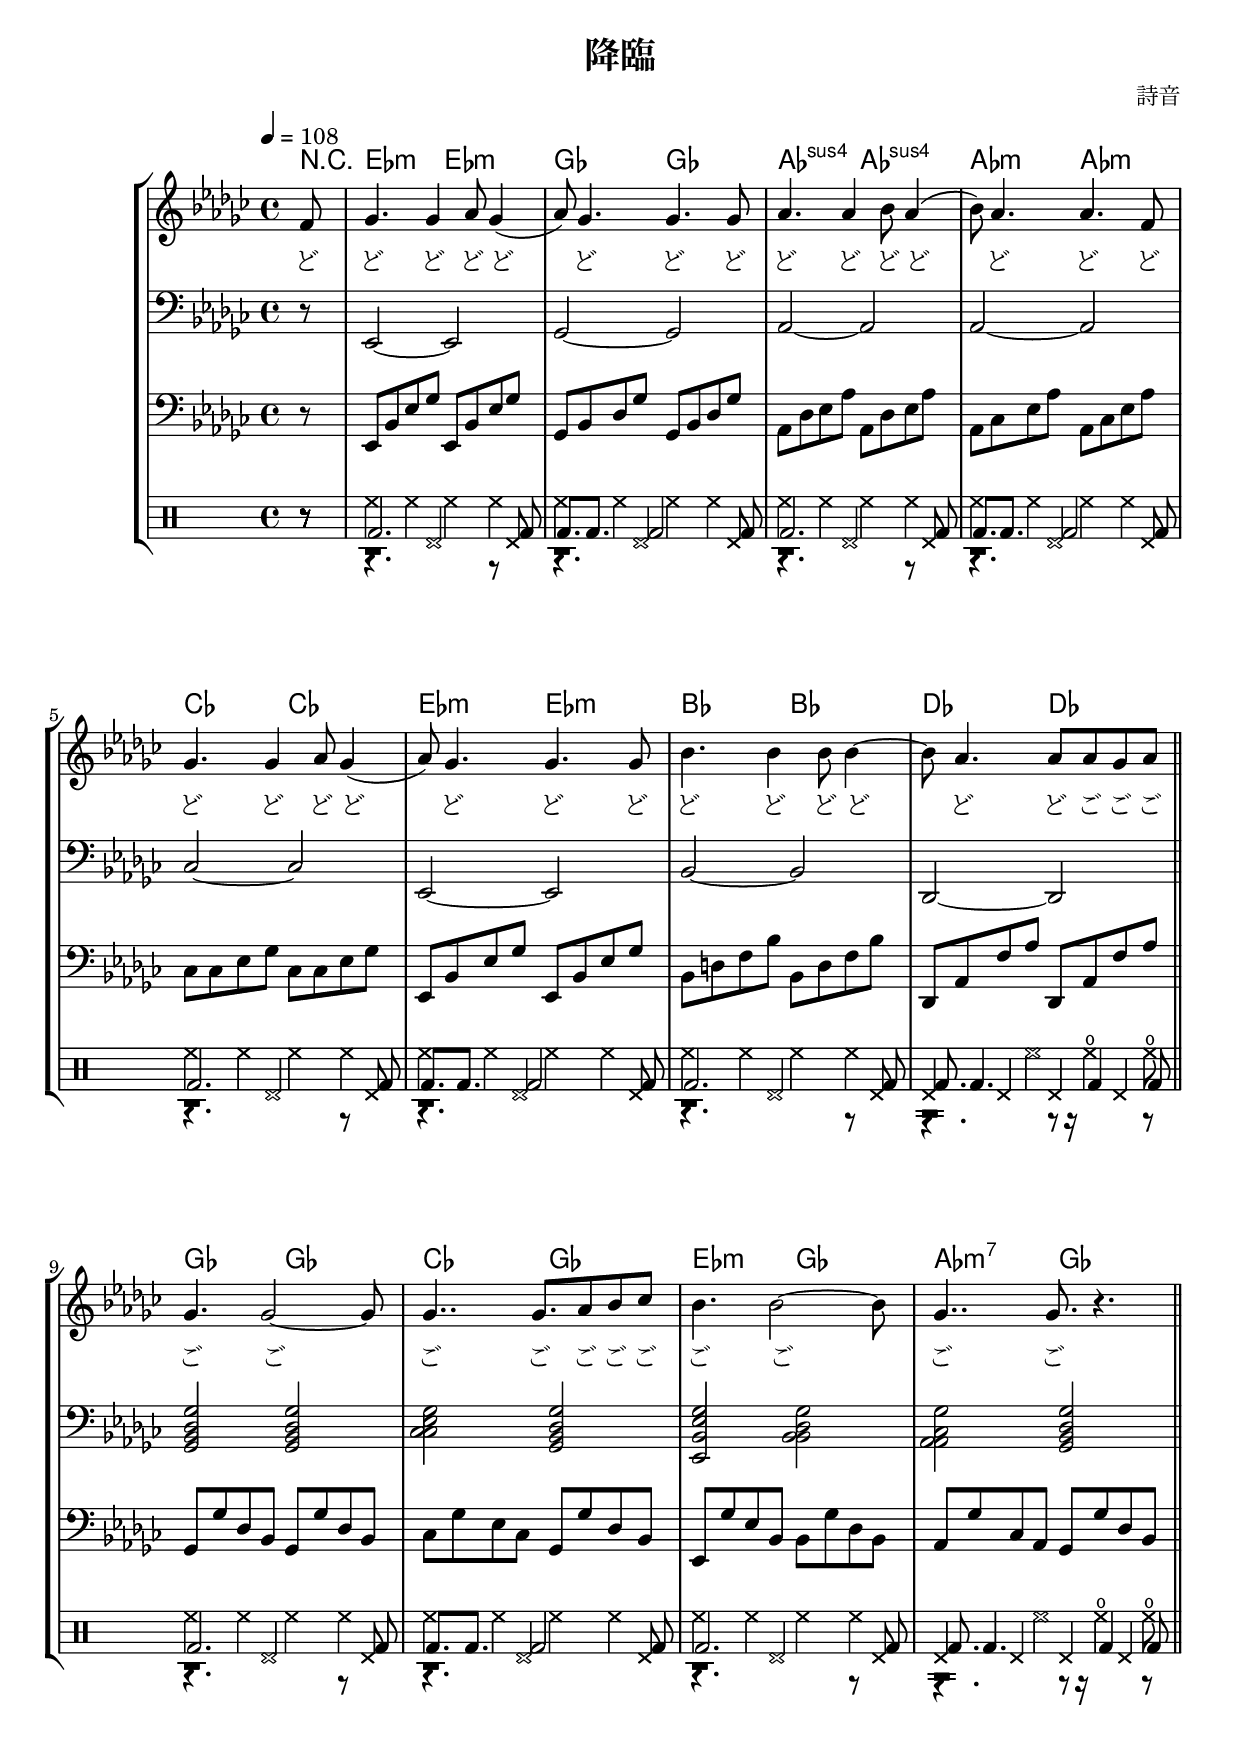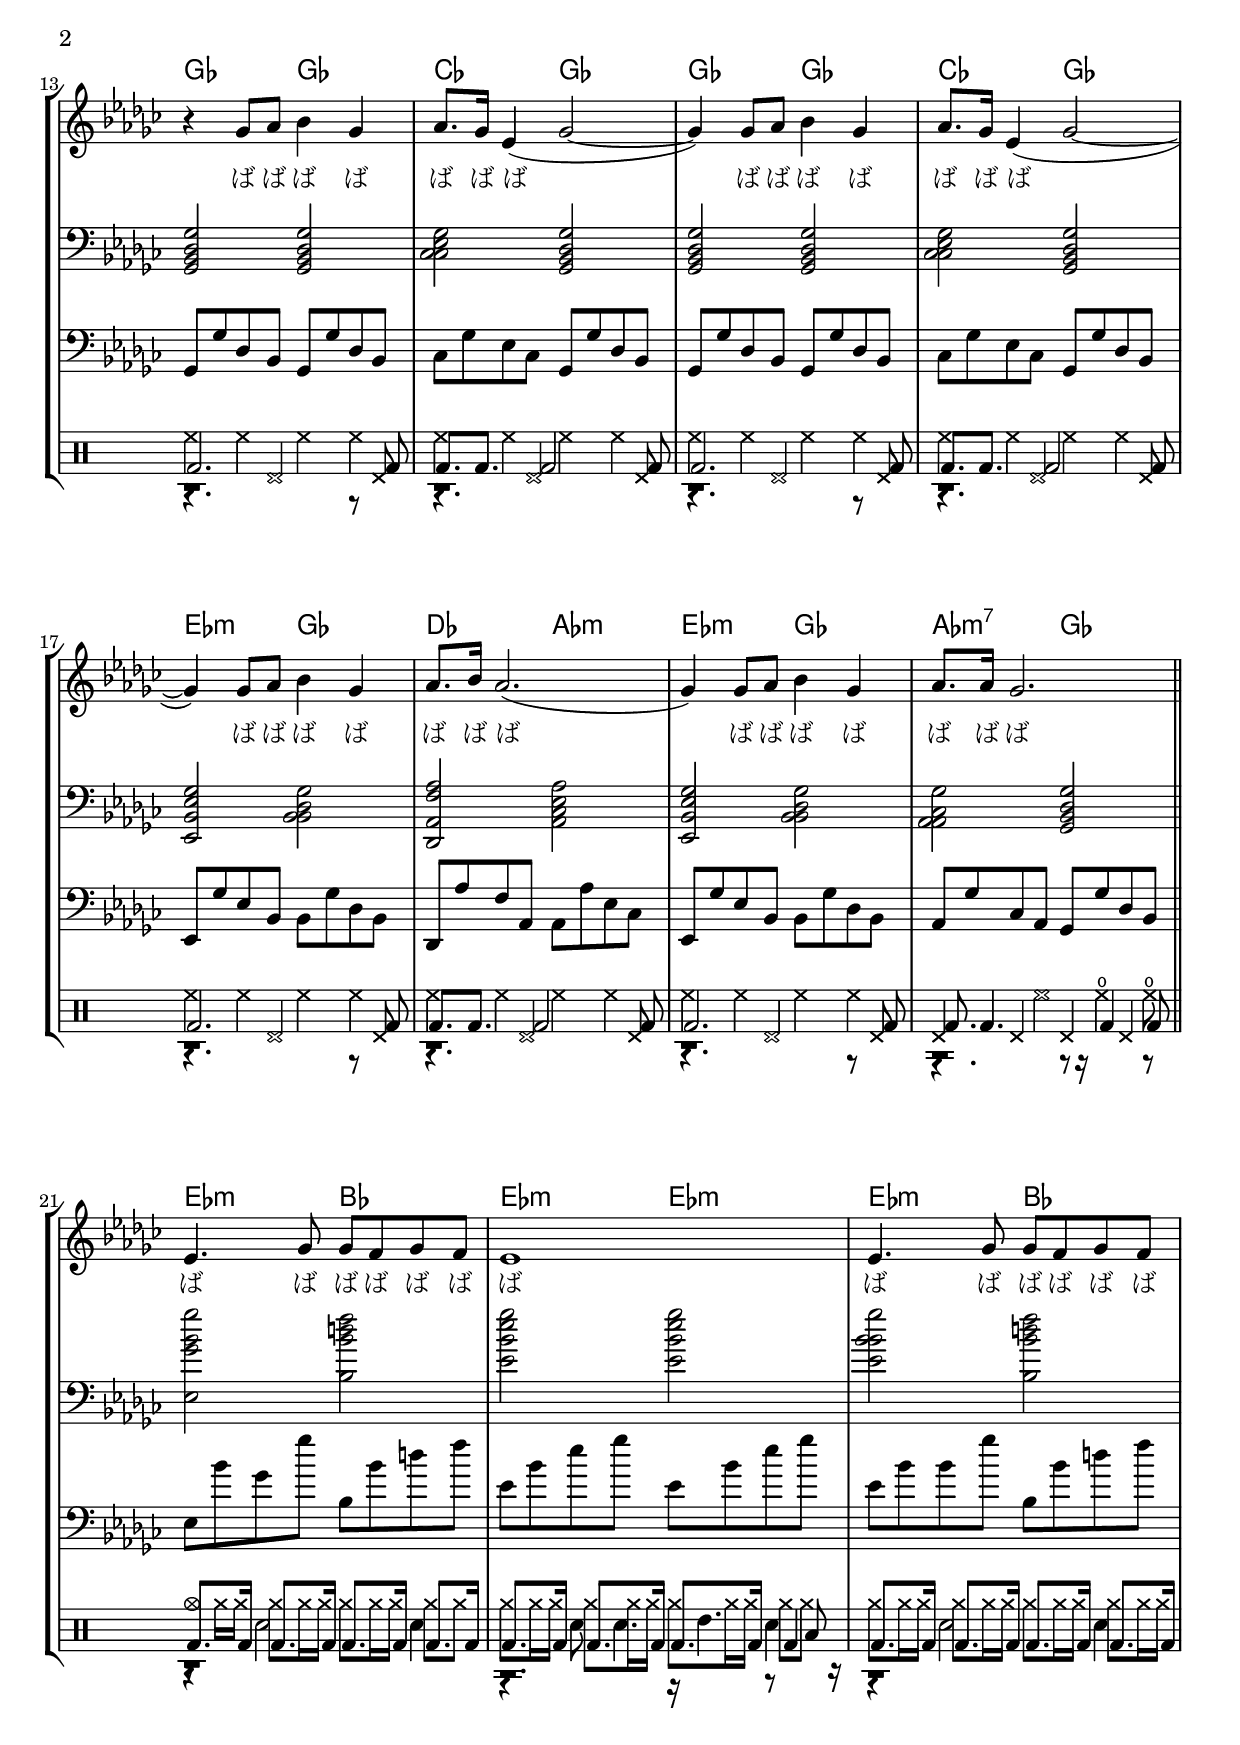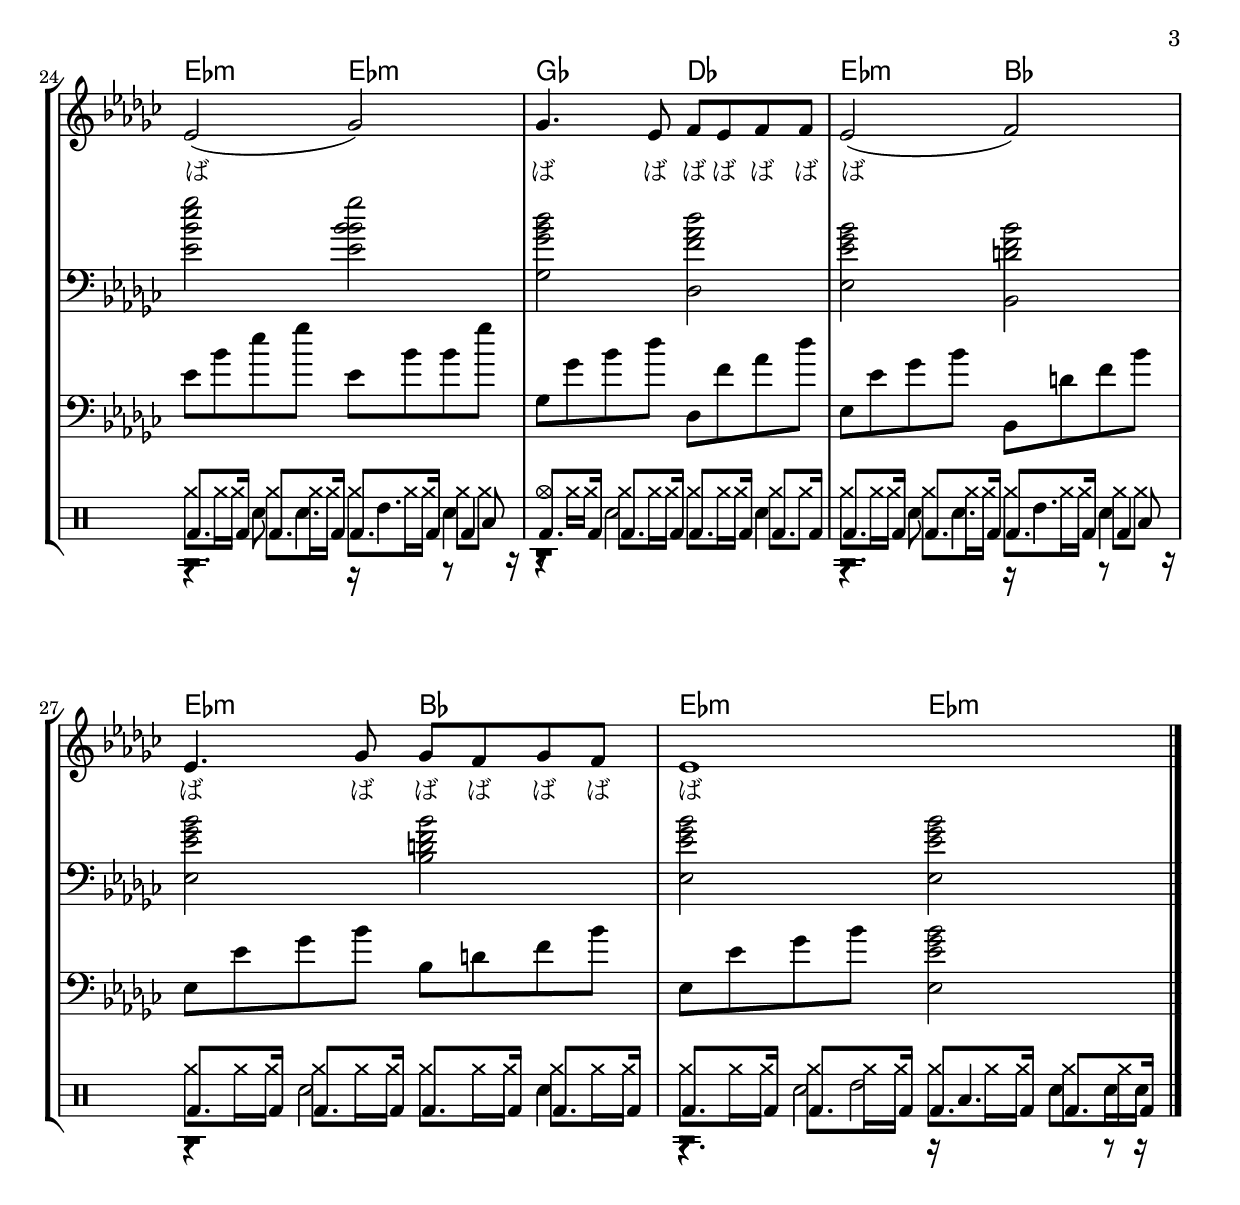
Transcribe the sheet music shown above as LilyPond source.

\version "2.12.1"

\header {
	title = \markup {降臨}
	composer = \markup \center-column {詩音}
}

harmony = \chordmode {
		r8es2:m es:m ges ges as:sus4 as:sus4 as:m as:m ces ces es:m es:m bes bes des des 

	ges ges ces ges es:m ges as:min7 ges 

	ges ges ces ges ges ges ces ges es:m ges des as:m es:m ges as:min7 ges 

	es:m bes es:m es:m es:m bes es:m es:m ges des es:m bes es:m bes es:m es:m 
}

melody = {
	\set Staff.midiInstrument = #"Violin"
	\partial 8*1
		\key ges \major
	\tempo 4 = 108
f'8 
	ges'4.  ges'4  as'8  ges'4 
	(as'8)  ges'4.  ges'4.  ges'8 
	as'4.  as'4  bes'8  as'4 
	(bes'8)  as'4.  as'4.  f'8 
	ges'4.  ges'4  as'8  ges'4 
	(as'8)  ges'4.  ges'4.  ges'8 
	bes'4.  bes'4  bes'8  bes'4~ 
	bes'8  as'4.  as'8  	\set Staff.midiInstrument = #"Violin"
	as'8  ges'8  as'8 
	ges'4.  ges'2~ges'8 
	ges'4..  ges'8.  as'8  bes'8  ces''8 
	bes'4.  bes'2~bes'8 
	ges'4..  ges'8.  	r4. 	\set Staff.midiInstrument = #"Violin"
	r4 ges'8  as'8  bes'4  ges'4 
	as'8.  ges'16  es'4  (ges'2~ 
	ges'4)  ges'8  as'8  bes'4  ges'4 
	as'8.  ges'16  es'4  (ges'2~ 
	ges'4)  ges'8  as'8  bes'4  ges'4 
	as'8.  bes'16  as'2. 
	(ges'4)  ges'8  as'8  bes'4  ges'4 
	as'8.  as'16  ges'2.
	\set Staff.midiInstrument = #"Lead 6 (voice)"
	es'4.  ges'8  ges'8  f'8  ges'8  f'8 
	es'1 
	es'4.  ges'8  ges'8  f'8  ges'8  f'8 
	es'2  (ges'2) 
	ges'4.  es'8  f'8  es'8  f'8  f'8 
	es'2  (f'2) 
	es'4.  ges'8  ges'8  f'8  ges'8  f'8 
	es'1
	\bar "|."
}

words = \lyricmode {
	ど  ど  ど  ど  ど  ど  ど  ど  ど  ど  ど  ど  ど  ど  ど  ど  ど  ど  ど  ど  ど  ど  ど  ど  ど  ど  ど  ど  
	ご  ご  ご  ご  ご  ご  ご  ご  ご  ご  ご  ご  ご  ご  
	ば  ば  ば  ば  ば  ば  ば  ば  ば  ば  ば  ば  ば  ば  ば  ば  ば  ば  ば  ば  ば  ば  ば  ば  ば  ば  ば  ば  
	ば  ば  ば  ば  ば  ば  ば  ば  ば  ば  ば  ば  ば  ば  ば  ば  ば  ば  ば  ば  ば  ば  ば  ば  ば  ば  ば  ば  
}

tempochange = {
	\tempo 4 = 108
	r1 | r1 | r1 | r1 | r1 | r1 | r1 | r1 \bar "||"
	\tempo 4 = 108
	r1 | r1 | r1 | r1 \bar "||"
	\tempo 4 = 108
	r1 | r1 | r1 | r1 | r1 | r1 | r1 | r1 \bar "||"
	\tempo 4 = 108
	r1 | r1 | r1 | r1 | r1 | r1 | r1 | r1 \bar "|."
}

mainacc = {
	\clef bass
	\set Staff.midiInstrument = #"Pad 7 (halo)"
	\key ges \major
	\tempo 4 = 108
	\partial 8*1
	r8	es,2
	~es,2
	ges,2
	~ges,2
	as,2
	~as,2
	as,2
	~as,2
	ces2
	~ces2
	es,2
	~es,2
	bes,2
	~bes,2
	des,2
	~des,2
	\bar "||"

	\set Staff.midiInstrument = #"Bird Tweet"
	<ges, bes, des ges>2
	<ges, bes, des ges>2
	<ces ces es ges>2
	<ges, bes, des ges>2
	<es, bes, es ges>2
	<bes, bes, des ges>2
	<as, as, ces ges>2
	<ges, bes, des ges>2
	\bar "||"

	\set Staff.midiInstrument = #"FX 7 (echoes)"
	<ges, bes, des ges>2
	<ges, bes, des ges>2
	<ces ces es ges>2
	<ges, bes, des ges>2
	<ges, bes, des ges>2
	<ges, bes, des ges>2
	<ces ces es ges>2
	<ges, bes, des ges>2
	<es, bes, es ges>2
	<bes, bes, des ges>2
	<des, as, f as>2
	<as, ces es as>2
	<es, bes, es ges>2
	<bes, bes, des ges>2
	<as, as, ces ges>2
	<ges, bes, des ges>2
	\bar "||"

	\set Staff.midiInstrument = #"Acoustic Guitar (steel)"
	<es bes' ges' ges''>2
	<bes bes' d'' f''>2
	<es' bes' es'' ges''>2
	<es' bes' es'' ges''>2
	<es' bes' bes' ges''>2
	<bes bes' d'' f''>2
	<es' bes' es'' ges''>2
	<es' bes' bes' ges''>2
	<ges ges' bes' des''>2
	<des f' as' des''>2
	<es es' ges' bes'>2
	<bes, d' f' bes'>2
	<es es' ges' bes'>2
	<bes d' f' bes'>2
	<es es' ges' bes'>2
	<es es' ges' bes'>2
	\bar "|."
}

subacc = {
	\clef bass
	\set Staff.midiInstrument = #"orchestral strings"
	\key ges \major
	\tempo 4 = 108
	\partial 8*1
	r8	es,8 bes,8 es8 ges8
	es,8 bes,8 es8 ges8
	ges,8 bes,8 des8 ges8
	ges,8 bes,8 des8 ges8
	as,8 des8 es8 as8
	as,8 des8 es8 as8
	as,8 ces8 es8 as8
	as,8 ces8 es8 as8
	ces8 ces8 es8 ges8
	ces8 ces8 es8 ges8
	es,8 bes,8 es8 ges8
	es,8 bes,8 es8 ges8
	bes,8 d8 f8 bes8
	bes,8 d8 f8 bes8
	des,8 as,8 f8 as8
	des,8 as,8 f8 as8
	\bar "||"

	\set Staff.midiInstrument = #"Seashore"
	ges,8 ges des bes,
	ges,8 ges des bes,
	ces8 ges es ces
	ges,8 ges des bes,
	es,8 ges es bes,
	bes,8 ges des bes,
	as,8 ges ces as,
	ges,8 ges des bes,
	\bar "||"

	\set Staff.midiInstrument = #"Orchestra Hit"
	ges,8 ges des bes,
	ges,8 ges des bes,
	ces8 ges es ces
	ges,8 ges des bes,
	ges,8 ges des bes,
	ges,8 ges des bes,
	ces8 ges es ces
	ges,8 ges des bes,
	es,8 ges es bes,
	bes,8 ges des bes,
	des,8 as f as,
	as,8 as es ces
	es,8 ges es bes,
	bes,8 ges des bes,
	as,8 ges ces as,
	ges,8 ges des bes,
	\bar "||"

	\set Staff.midiInstrument = #"Pad 7 (halo)"
	es8 bes'8 ges'8 ges''8
	bes8 bes'8 d''8 f''8
	es'8 bes'8 es''8 ges''8
	es'8 bes'8 es''8 ges''8
	es'8 bes'8 bes'8 ges''8
	bes8 bes'8 d''8 f''8
	es'8 bes'8 es''8 ges''8
	es'8 bes'8 bes'8 ges''8
	ges8 ges'8 bes'8 des''8
	des8 f'8 as'8 des''8
	es8 es'8 ges'8 bes'8
	bes,8 d'8 f'8 bes'8
	es8 es'8 ges'8 bes'8
	bes8 d'8 f'8 bes'8
	es8 es'8 ges'8 bes'8
	<es es' ges' bes'>2
	\bar "|."
}

percA = {
	\drummode {
	\partial 8*1
	r8	r1  |r1  |r1  |r1  |r1  |r1  |r1  |r2 r8 hho4 hho8  \bar "||"
	r1  |r1  |r1  |r2 r8 hho4 hho8  \bar "||"
	r1  |r1  |r1  |r1  |r1  |r1  |r1  |r2 r8 hho4 hho8  \bar "||"
	r8 cymr16 cymr16 cymr8 cymr16 cymr16 cymr8 cymr16 cymr16 cymr8 cymr8  |cymr8 cymr16 cymr16 cymr8 cymr16 cymr16 cymr8 cymr16 cymr16 cymr8 cymr8  |cymr8 cymr16 cymr16 cymr8 cymr16 cymr16 cymr8 cymr16 cymr16 cymr8 cymr16 cymr16  |cymr8 cymr16 cymr16 cymr8 cymr16 cymr16 cymr8 cymr16 cymr16 cymr8 cymr8  |r8 cymr16 cymr16 cymr8 cymr16 cymr16 cymr8 cymr16 cymr16 cymr8 cymr8  |cymr8 cymr16 cymr16 cymr8 cymr16 cymr16 cymr8 cymr16 cymr16 cymr8 cymr8  |cymr8 cymr16 cymr16 cymr8 cymr16 cymr16 cymr8 cymr16 cymr16 cymr8 cymr16 cymr16  |cymr8 cymr16 cymr16 cymr8 cymr16 cymr16 cymr8 cymr16 cymr16 cymr8 cymr8  \bar "|."
	}
}

percB = {
	\drummode {
	\partial 8*1
	r8	r4. hhp2 hhp8  |r4. hhp2 hhp8  |r4. hhp2 hhp8  |r4. hhp2 hhp8  |r4. hhp2 hhp8  |r4. hhp2 hhp8  |r4. hhp2 hhp8  |hhp4 hhp4 hhp4 hhp4  \bar "||"
	r4. hhp2 hhp8  |r4. hhp2 hhp8  |r4. hhp2 hhp8  |hhp4 hhp4 hhp4 hhp4  \bar "||"
	r4. hhp2 hhp8  |r4. hhp2 hhp8  |r4. hhp2 hhp8  |r4. hhp2 hhp8  |r4. hhp2 hhp8  |r4. hhp2 hhp8  |r4. hhp2 hhp8  |hhp4 hhp4 hhp4 hhp4  \bar "||"
	r4 sn2 sn4  |r4 sn8 sn4. sn4  |r4 sn2 sn4  |r4 sn8 sn4. sn4  |r4 sn2 sn4  |r4 sn8 sn4. sn4  |r4 sn2 sn4  |r4 sn2 sn8 sn16 sn16  \bar "|."
	}
}

percC = {
	\drummode {
	\partial 8*1
	r8	hh4 hh4 hh4 hh4  |hh4 hh4 hh4 hh4  |hh4 hh4 hh4 hh4  |hh4 hh4 hh4 hh4  |hh4 hh4 hh4 hh4  |hh4 hh4 hh4 hh4  |hh4 hh4 hh4 hh4  |r4. hh2 r8  \bar "||"
	hh4 hh4 hh4 hh4  |hh4 hh4 hh4 hh4  |hh4 hh4 hh4 hh4  |r4. hh2 r8  \bar "||"
	hh4 hh4 hh4 hh4  |hh4 hh4 hh4 hh4  |hh4 hh4 hh4 hh4  |hh4 hh4 hh4 hh4  |hh4 hh4 hh4 hh4  |hh4 hh4 hh4 hh4  |hh4 hh4 hh4 hh4  |r4. hh2 r8  \bar "||"
	bd8. bd16 bd8. bd16 bd8. bd16 bd8. bd16  |bd8. bd16 bd8. bd16 bd8. bd16 bd4  |bd8. bd16 bd8. bd16 bd8. bd16 bd8. bd16  |bd8. bd16 bd8. bd16 bd8. bd16 bd4  |bd8. bd16 bd8. bd16 bd8. bd16 bd8. bd16  |bd8. bd16 bd8. bd16 bd8. bd16 bd4  |bd8. bd16 bd8. bd16 bd8. bd16 bd8. bd16  |bd8. bd16 bd8. bd16 bd8. bd16 bd8. bd16  \bar "|."
	}
}

percD = {
	\drummode {
	\partial 8*1
	r8	bd2. r8 bd8  |bd8. bd8. bd2 bd8  |bd2. r8 bd8  |bd8. bd8. bd2 bd8  |bd2. r8 bd8  |bd8. bd8. bd2 bd8  |bd2. r8 bd8  |bd8. bd4. r16 bd4 bd8  \bar "||"
	bd2. r8 bd8  |bd8. bd8. bd2 bd8  |bd2. r8 bd8  |bd8. bd4. r16 bd4 bd8  \bar "||"
	bd2. r8 bd8  |bd8. bd8. bd2 bd8  |bd2. r8 bd8  |bd8. bd8. bd2 bd8  |bd2. r8 bd8  |bd8. bd8. bd2 bd8  |bd2. r8 bd8  |bd8. bd4. r16 bd4 bd8  \bar "||"
	r1  |r2 r16 tommh4. r16  |r1  |r2 r16 tommh4. r16  |r1  |r2 r16 tommh4. r16  |r1  |r4. tommh2 r8  \bar "|."
	}
}

percE = {
	\drummode {
	\partial 8*1
	r8	r1 | r1 | r1 | r1 | r1 | r1 | r1 | r1 \bar "||"
	r1 | r1 | r1 | r1 \bar "||"
	r1 | r1 | r1 | r1 | r1 | r1 | r1 | r1 \bar "||"
	r1  |r2. r8 toml8  |r1  |r2. r8 toml8  |r1  |r2. r8 toml8  |r1  |r2 r16 toml4. r16  \bar "|."
	}
}

percF = {
	\drummode {
	\partial 8*1
	r8	r1 | r1 | r1 | r1 | r1 | r1 | r1 | r1 \bar "||"
	r1 | r1 | r1 | r1 \bar "||"
	r1 | r1 | r1 | r1 | r1 | r1 | r1 | r1 \bar "||"
	cymc1  |r1 |r1 |r1 |cymc1  |r1 |r1 |r1 \bar "|."
	}
}

\score {
	<<
		\new StaffGroup <<
			\new ChordNames {\harmony}
			\new Voice = "melody" {\melody}
			\new Lyrics \lyricsto "melody" \words
			\new Staff = "mainacc" {\mainacc}
			\new Staff = "subacc" {\subacc}
			\new DrumStaff <<
				\new DrumVoice {\percA}
				\new DrumVoice {\percB}
				\new DrumVoice {\percC}
				\new DrumVoice {\percD}
				\new DrumVoice {\percE}
				\new DrumVoice {\percF}
			>>
		>>
	>>
	\layout { }
}
